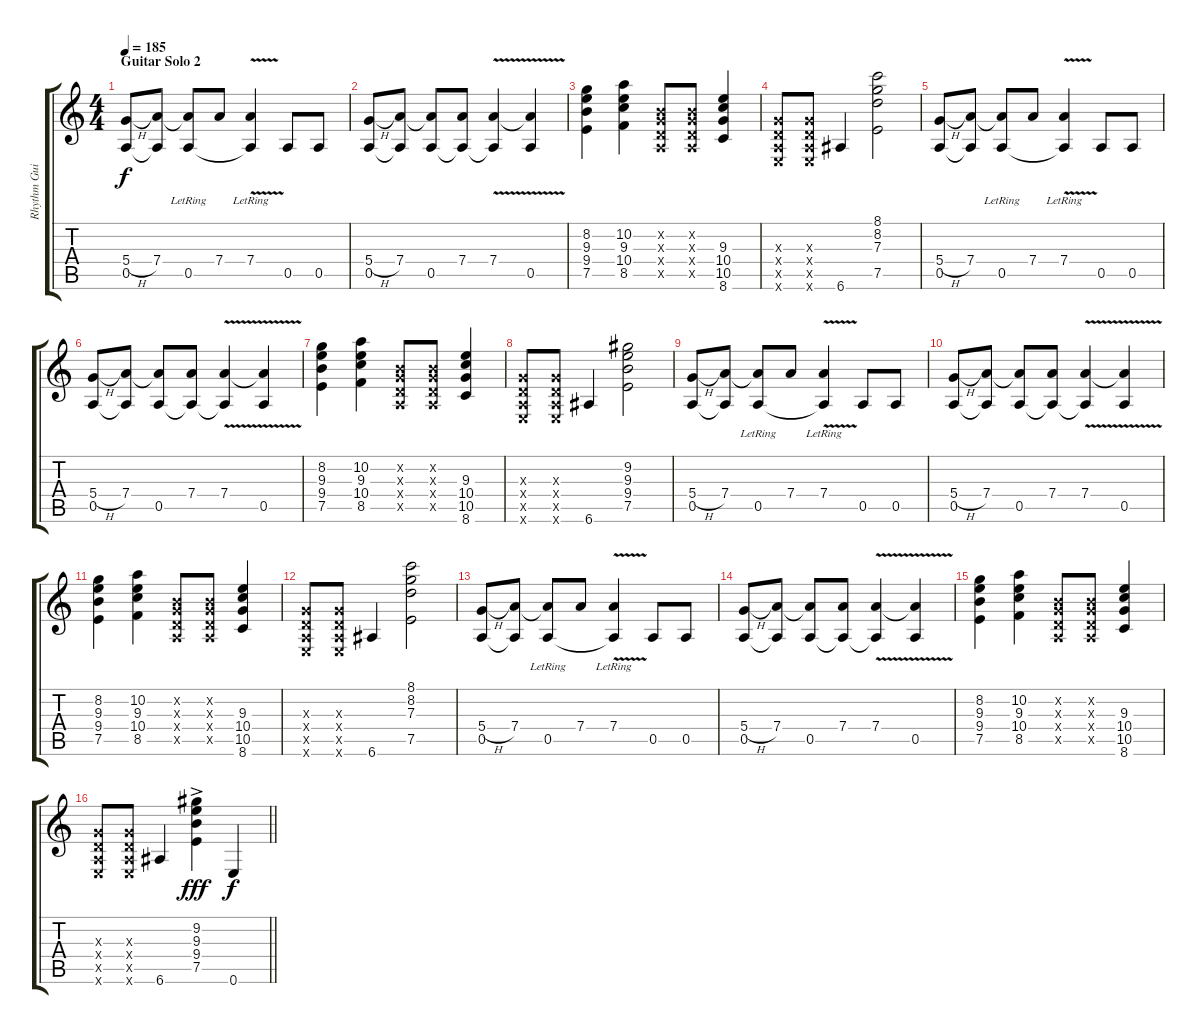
\track ("Rhythm Guitar 2" "Rhythm Gui") {mute instrument distortionguitar}
\staff {score tabs}
\tuning (E4 B3 G3 D3 A2 E2) {hide}
\ts (4 4)
\section ("" "Guitar Solo 2")
\tempo 185
\clef g2
\ks c
(5.4{h} 0.5).8{dy f} (7.4 0.5{t}).8 (7.4{t} 0.5{lr}).8 7.4.8 (7.4{v lr} 0.5{t}).4 0.5.8 0.5.8 |
(5.4{h} 0.5).8 (7.4 0.5{t}).8 (7.4{t} 0.5).8 (7.4 0.5{t}).8 (7.4{v} 0.5{t}).4 (7.4{t} 0.5).4 |
(8.2 9.3 9.4 7.5).4 (10.2 9.3 10.4 8.5).4 (0.2{x} 0.3{x} 0.4{x} 0.5{x}).8 (0.2{x} 0.3{x} 0.4{x} 0.5{x}).8 (9.3 10.4 10.5 8.6).4 |
(0.3{x} 0.4{x} 0.5{x} 0.6{x}).8 (0.3{x} 0.4{x} 0.5{x} 0.6{x}).8 6.6.4 (8.1 8.2 7.3 7.5).2 |
(5.4{h} 0.5).8 (7.4 0.5{t}).8 (7.4{t} 0.5{lr}).8 7.4.8 (7.4{v lr} 0.5{t}).4 0.5.8 0.5.8 |
(5.4{h} 0.5).8 (7.4 0.5{t}).8 (7.4{t} 0.5).8 (7.4 0.5{t}).8 (7.4{v} 0.5{t}).4 (7.4{t} 0.5).4 |
(8.2 9.3 9.4 7.5).4 (10.2 9.3 10.4 8.5).4 (0.2{x} 0.3{x} 0.4{x} 0.5{x}).8 (0.2{x} 0.3{x} 0.4{x} 0.5{x}).8 (9.3 10.4 10.5 8.6).4 |
(0.3{x} 0.4{x} 0.5{x} 0.6{x}).8 (0.3{x} 0.4{x} 0.5{x} 0.6{x}).8 6.6.4 (9.2 9.3 9.4 7.5).2 |
(5.4{h} 0.5).8 (7.4 0.5{t}).8 (7.4{t} 0.5{lr}).8 7.4.8 (7.4{v lr} 0.5{t}).4 0.5.8 0.5.8 |
(5.4{h} 0.5).8 (7.4 0.5{t}).8 (7.4{t} 0.5).8 (7.4 0.5{t}).8 (7.4{v} 0.5{t}).4 (7.4{t} 0.5).4 |
(8.2 9.3 9.4 7.5).4 (10.2 9.3 10.4 8.5).4 (0.2{x} 0.3{x} 0.4{x} 0.5{x}).8 (0.2{x} 0.3{x} 0.4{x} 0.5{x}).8 (9.3 10.4 10.5 8.6).4 |
(0.3{x} 0.4{x} 0.5{x} 0.6{x}).8 (0.3{x} 0.4{x} 0.5{x} 0.6{x}).8 6.6.4 (8.1 8.2 7.3 7.5).2 |
(5.4{h} 0.5).8 (7.4 0.5{t}).8 (7.4{t} 0.5{lr}).8 7.4.8 (7.4{v lr} 0.5{t}).4 0.5.8 0.5.8 |
(5.4{h} 0.5).8 (7.4 0.5{t}).8 (7.4{t} 0.5).8 (7.4 0.5{t}).8 (7.4{v} 0.5{t}).4 (7.4{t} 0.5).4 |
(8.2 9.3 9.4 7.5).4 (10.2 9.3 10.4 8.5).4 (0.2{x} 0.3{x} 0.4{x} 0.5{x}).8 (0.2{x} 0.3{x} 0.4{x} 0.5{x}).8 (9.3 10.4 10.5 8.6).4 |
\barLineRight lightlight
(0.3{x} 0.4{x} 0.5{x} 0.6{x}).8 (0.3{x} 0.4{x} 0.5{x} 0.6{x}).8 6.6.4 (9.2{ac} 9.3{ac} 9.4{ac} 7.5).4{dy fff} 0.6.4{dy f}
